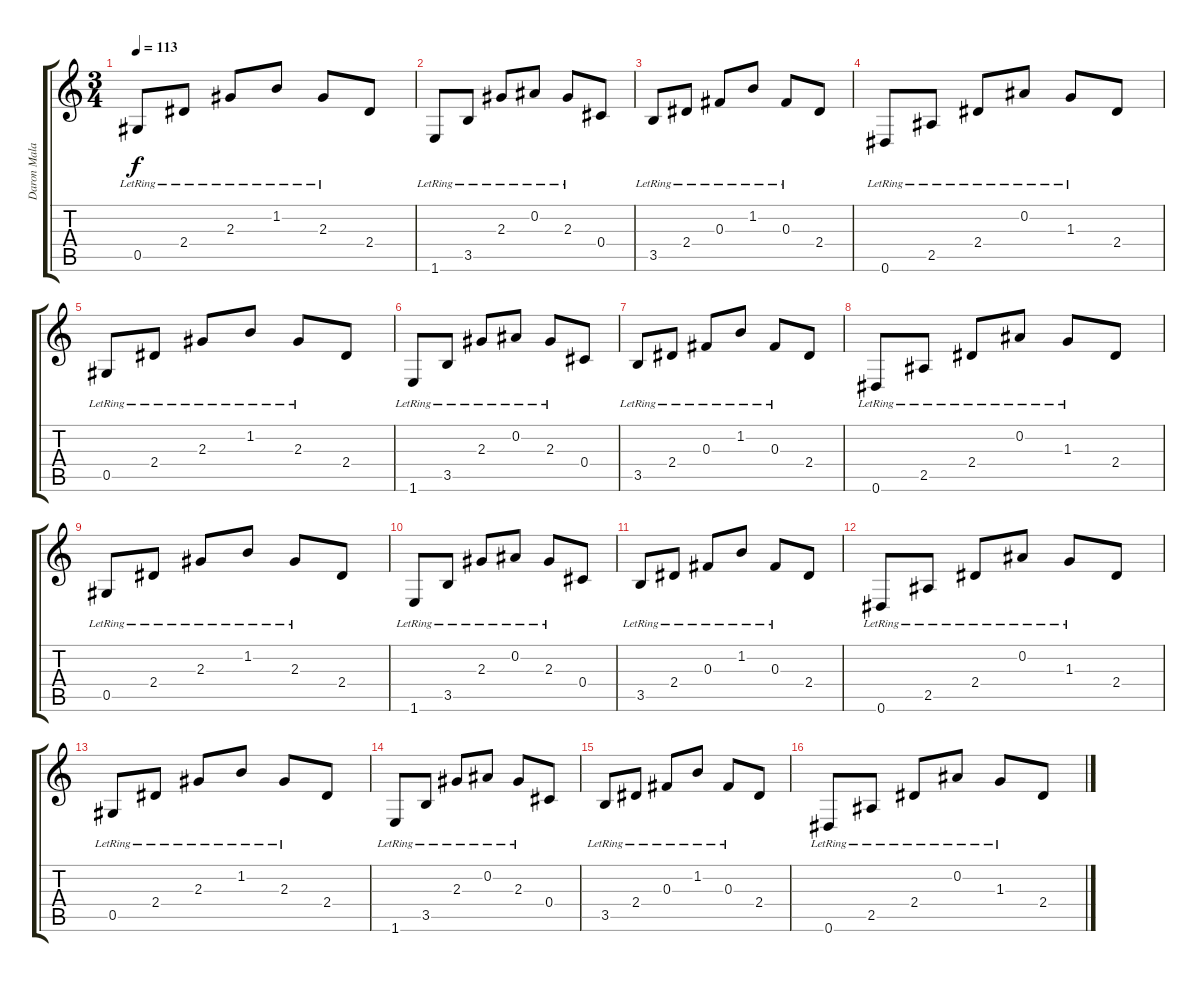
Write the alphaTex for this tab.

\track ("Daron Malakian" "Daron Mala") {instrument electricguitarclean}
\staff {score tabs}
\tuning (Eb4 Bb3 Gb3 Db3 Ab2 Eb2) {hide}
\ts (3 4)
\tempo 113
\clef g2
\ks c
0.5{lr}.8{dy f instrument electricguitarclean} 2.4{lr}.8 2.3{lr}.8 1.2{lr}.8 2.3{lr}.8 2.4.8 |
1.6{lr}.8 3.5{lr}.8 2.3{lr}.8 0.2{lr}.8 2.3{lr}.8 0.4.8 |
3.5{lr}.8 2.4{lr}.8 0.3{lr}.8 1.2{lr}.8 0.3{lr}.8 2.4.8 |
0.6{lr}.8 2.5{lr}.8 2.4{lr}.8 0.2{lr}.8 1.3{lr}.8 2.4.8 |
0.5{lr}.8 2.4{lr}.8 2.3{lr}.8 1.2{lr}.8 2.3{lr}.8 2.4.8 |
1.6{lr}.8 3.5{lr}.8 2.3{lr}.8 0.2{lr}.8 2.3{lr}.8 0.4.8 |
3.5{lr}.8 2.4{lr}.8 0.3{lr}.8 1.2{lr}.8 0.3{lr}.8 2.4.8 |
0.6{lr}.8 2.5{lr}.8 2.4{lr}.8 0.2{lr}.8 1.3{lr}.8 2.4.8 |
0.5{lr}.8 2.4{lr}.8 2.3{lr}.8 1.2{lr}.8 2.3{lr}.8 2.4.8 |
1.6{lr}.8 3.5{lr}.8 2.3{lr}.8 0.2{lr}.8 2.3{lr}.8 0.4.8 |
3.5{lr}.8 2.4{lr}.8 0.3{lr}.8 1.2{lr}.8 0.3{lr}.8 2.4.8 |
0.6{lr}.8 2.5{lr}.8 2.4{lr}.8 0.2{lr}.8 1.3{lr}.8 2.4.8 |
0.5{lr}.8 2.4{lr}.8 2.3{lr}.8 1.2{lr}.8 2.3{lr}.8 2.4.8 |
1.6{lr}.8 3.5{lr}.8 2.3{lr}.8 0.2{lr}.8 2.3{lr}.8 0.4.8 |
3.5{lr}.8 2.4{lr}.8 0.3{lr}.8 1.2{lr}.8 0.3{lr}.8 2.4.8 |
0.6{lr}.8 2.5{lr}.8 2.4{lr}.8 0.2{lr}.8 1.3{lr}.8 2.4.8
